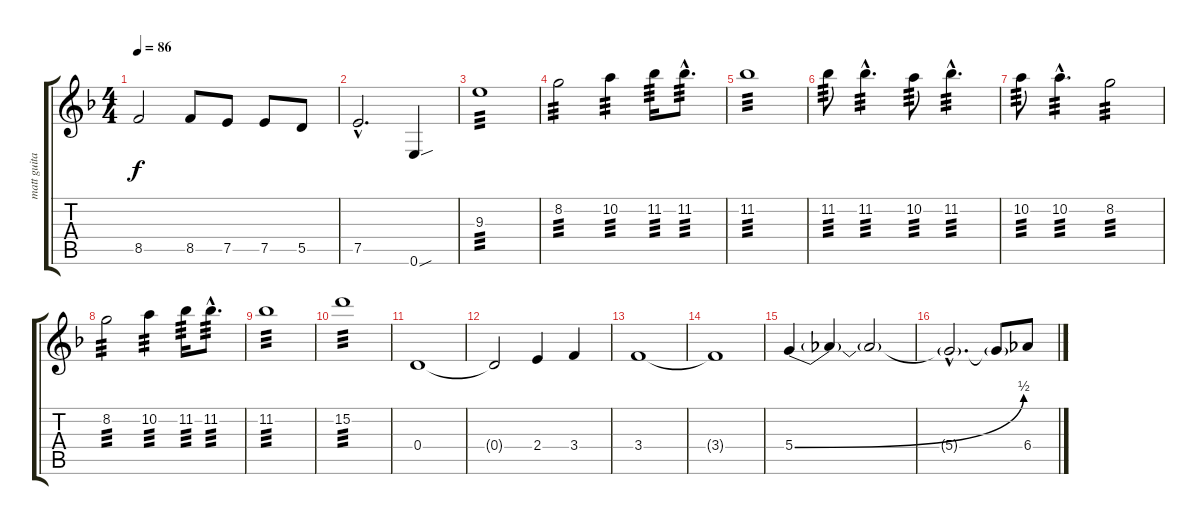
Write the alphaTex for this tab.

\track ("matt guitar" "matt guita") {instrument distortionguitar}
\staff {score tabs}
\tuning (E4 B3 G3 D3 A2 E2) {hide}
\ts (4 4)
\tempo 86
\clef g2
\ks f
8.5.2{dy f} 8.5.8 7.5.8 7.5.8 5.5.8 |
7.5{hac}.2{d} 0.6{sou}.4 |
9.3.1{tp 3} |
8.2.2{tp 3} 10.2.4{tp 3} 11.2.16{tp 3} 11.2{hac}.8{d tp 3} |
11.2.1{tp 3} |
11.2.8{tp 3} 11.2{hac}.4{d tp 3} 10.2.8{tp 3} 11.2{hac}.4{d tp 3} |
10.2.8{tp 3} 10.2{hac}.4{d tp 3} 8.2.2{tp 3} |
8.2.2{tp 3} 10.2.4{tp 3} 11.2.16{tp 3} 11.2{hac}.8{d tp 3} |
11.2.1{tp 3} |
15.2.1{tp 3} |
0.4.1 |
0.4{t}.2 2.4.4 3.4.4 |
3.4.1 |
3.4{t}.1 |
5.4{be (bend 0 0 60 2)}.4 5.4{t}.4 5.4{t}.2 |
5.4{hac t}.2{d} 5.4{t}.8 6.4{sl}.8
